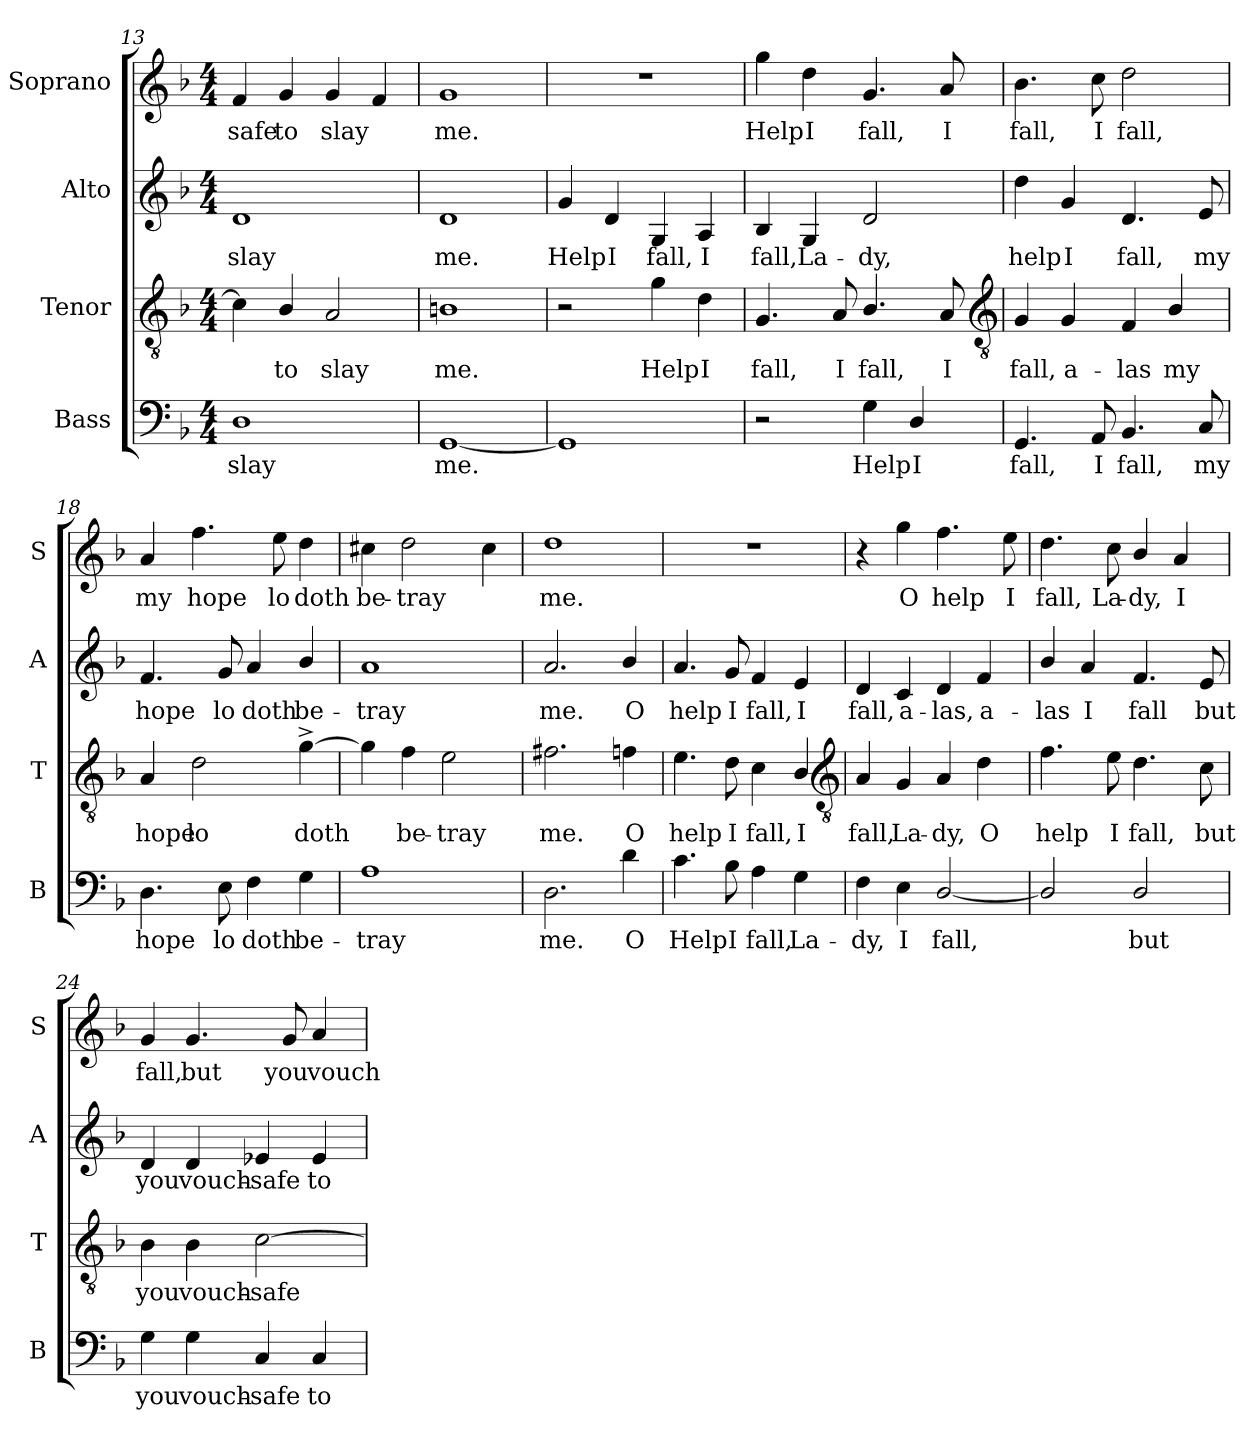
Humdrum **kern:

**kern	**text	**kern	**text	**kern	**text	**kern	**text
*part4	*part4	*part3	*part3	*part2	*part2	*part1	*part1
*staff4	*staff4	*staff3	*staff3	*staff2	*staff2	*staff1	*staff1
*I"Bass	*	*I"Tenor	*	*I"Alto	*	*I"Soprano	*
*I'B	*	*I'T	*	*I'A	*	*I'S	*
*clefF4	*	*clefGv2	*	*clefG2	*	*clefG2	*
*k[b-]	*	*k[b-]	*	*k[b-]	*	*k[b-]	*
*M4/4	*	*M4/4	*	*M4/4	*	*M4/4	*
=13	=13	=13	=13	=13	=13	=13	=13
!	!LO:LY:b	!	!	!	!LO:LY:b	!	!LO:LY:b
1D	slay	4c]	.	1d	slay	4f	-safe
!	!	!	!LO:LY:b	!	!	!	!LO:LY:b
.	.	4B-/	to	.	.	4g	to
!	!	!	!LO:LY:b	!	!	!	!LO:LY:b
.	.	2A	slay	.	.	4g	slay
.	.	.	.	.	.	4f	.
=14	=14	=14	=14	=14	=14	=14	=14
!	!LO:LY:b	!	!LO:LY:b	!	!LO:LY:b	!	!LO:LY:b
[1GG	me.	1Bn	me.	1d	me.	1g	me.
=15	=15	=15	=15	=15	=15	=15	=15
!	!	!	!	!	!LO:LY:b	!	!
1GG]	.	2r	.	4g	Help	1r	.
!	!	!	!	!	!LO:LY:b	!	!
.	.	.	.	4d	I	.	.
!	!	!	!LO:LY:b	!	!LO:LY:b	!	!
.	.	4g	Help	4G	fall,	.	.
!	!	!	!LO:LY:b	!	!LO:LY:b	!	!
.	.	4d	I	4A	I	.	.
=16	=16	=16	=16	=16	=16	=16	=16
!	!	!	!LO:LY:b	!	!LO:LY:b	!	!LO:LY:b
2r	.	4.G	fall,	4B-	fall,	4gg	Help
!	!	!	!	!	!LO:LY:b	!	!LO:LY:b
.	.	.	.	4G	La-	4dd	I
!	!	!	!LO:LY:b	!	!	!	!
.	.	8A	I	.	.	.	.
!	!LO:LY:b	!	!LO:LY:b	!	!LO:LY:b	!	!LO:LY:b
4G	Help	4.B-/	fall,	2d	-dy,	4.g	fall,
!	!LO:LY:b	!	!	!	!	!	!
4D/	I	.	.	.	.	.	.
!	!	!	!LO:LY:b	!	!	!	!LO:LY:b
.	.	8A	I	.	.	8a	I
*	*	*clefGv2	*	*	*	*	*
!!LO:PB:g=z
=17	=17	=17	=17	=17	=17	=17	=17
!	!LO:LY:b	!	!LO:LY:b	!	!LO:LY:b	!	!LO:LY:b
4.GG	fall,	4G	fall,	4dd	help	4.b-	fall,
!	!	!	!LO:LY:b	!	!LO:LY:b	!	!
.	.	4G	a-	4g	I	.	.
!	!LO:LY:b	!	!	!	!	!	!LO:LY:b
8AA	I	.	.	.	.	8cc	I
!	!LO:LY:b	!	!LO:LY:b	!	!LO:LY:b	!	!LO:LY:b
4.BB-	fall,	4F	-las	4.d	fall,	2dd	fall,
!	!	!	!LO:LY:b	!	!	!	!
.	.	4B-/	my	.	.	.	.
!	!LO:LY:b	!	!	!	!LO:LY:b	!	!
8C	my	.	.	8e	my	.	.
=18	=18	=18	=18	=18	=18	=18	=18
!	!LO:LY:b	!	!LO:LY:b	!	!LO:LY:b	!	!LO:LY:b
4.D	hope	4A	hope	4.f	hope	4a	my
!	!	!	!LO:LY:b	!	!	!	!LO:LY:b
.	.	2d	lo	.	.	4.ff	hope
!	!LO:LY:b	!	!	!	!LO:LY:b	!	!
8E	lo	.	.	8g	lo	.	.
!	!LO:LY:b	!	!	!	!LO:LY:b	!	!
4F	doth	.	.	4a	doth	.	.
!	!	!	!	!	!	!	!LO:LY:b
.	.	.	.	.	.	8ee	lo
!	!LO:LY:b	!	!LO:LY:b	!	!LO:LY:b	!	!LO:LY:b
4G	be-	[4g^	doth	4b-/	be-	4dd	doth
=19	=19	=19	=19	=19	=19	=19	=19
!	!LO:LY:b	!	!	!	!LO:LY:b	!	!LO:LY:b
1A	-tray	4g]	.	1a	-tray	4cc#X	be-
!	!	!	!LO:LY:b	!	!	!	!LO:LY:b
.	.	4f	be-	.	.	2dd	-tray
!	!	!	!LO:LY:b	!	!	!	!
.	.	2e	-tray	.	.	.	.
.	.	.	.	.	.	4cc#	.
=20	=20	=20	=20	=20	=20	=20	=20
!	!LO:LY:b	!	!LO:LY:b	!	!LO:LY:b	!	!LO:LY:b
2.D	me.	2.f#X	me.	2.a	me.	1dd	me.
!	!LO:LY:b	!	!LO:LY:b	!	!LO:LY:b	!	!
4d	O	4fn	O	4b-/	O	.	.
=21	=21	=21	=21	=21	=21	=21	=21
!	!LO:LY:b	!	!LO:LY:b	!	!LO:LY:b	!	!
4.c	Help	4.e	help	4.a	help	1r	.
!	!LO:LY:b	!	!LO:LY:b	!	!LO:LY:b	!	!
8B-	I	8d	I	8g	I	.	.
!	!LO:LY:b	!	!LO:LY:b	!	!LO:LY:b	!	!
4A	fall,	4c	fall,	4f	fall,	.	.
!	!LO:LY:b	!	!LO:LY:b	!	!LO:LY:b	!	!
4G	La-	4B-/	I	4e	I	.	.
*	*	*clefGv2	*	*	*	*	*
!!LO:LB:g=z
=22	=22	=22	=22	=22	=22	=22	=22
!	!LO:LY:b	!	!LO:LY:b	!	!LO:LY:b	!	!
4F	-dy,	4A	fall,	4d	fall,	4r	.
!	!LO:LY:b	!	!LO:LY:b	!	!LO:LY:b	!	!LO:LY:b
4E	I	4G	La-	4c	a-	4gg	O
!	!LO:LY:b	!	!LO:LY:b	!	!LO:LY:b	!	!LO:LY:b
[2D/	fall,	4A	-dy,	4d	-las,	4.ff	help
!	!	!	!LO:LY:b	!	!LO:LY:b	!	!
.	.	4d	O	4f	a-	.	.
!	!	!	!	!	!	!	!LO:LY:b
.	.	.	.	.	.	8ee	I
=23	=23	=23	=23	=23	=23	=23	=23
!	!	!	!LO:LY:b	!	!LO:LY:b	!	!LO:LY:b
2D/]	.	4.f	help	4b-/	-las	4.dd	fall,
!	!	!	!	!	!LO:LY:b	!	!
.	.	.	.	4a	I	.	.
!	!	!	!LO:LY:b	!	!	!	!LO:LY:b
.	.	8e	I	.	.	8cc	La-
!	!LO:LY:b	!	!LO:LY:b	!	!LO:LY:b	!	!LO:LY:b
2D/	but	4.d	fall,	4.f	fall	4b-/	-dy,
!	!	!	!	!	!	!	!LO:LY:b
.	.	.	.	.	.	4a	I
!	!	!	!LO:LY:b	!	!LO:LY:b	!	!
.	.	8c	but	8e	but	.	.
=24	=24	=24	=24	=24	=24	=24	=24
!	!LO:LY:b	!	!LO:LY:b	!	!LO:LY:b	!	!LO:LY:b
4G	you	4B-	you	4d	you	4g	fall,
!	!LO:LY:b	!	!LO:LY:b	!	!LO:LY:b	!	!LO:LY:b
4G	vouch-	4B-	vouch-	4d	vouch-	4.g	but
!	!LO:LY:b	!	!LO:LY:b	!	!LO:LY:b	!	!
4C	-safe	[2c	-safe	4e-X	-safe	.	.
!	!	!	!	!	!	!	!LO:LY:b
.	.	.	.	.	.	8g	you
!	!LO:LY:b	!	!	!	!LO:LY:b	!	!LO:LY:b
4C	to	.	.	4e-	to	4a	vouch-
=	=	=	=	=	=	=	=
*-	*-	*-	*-	*-	*-	*-	*-
